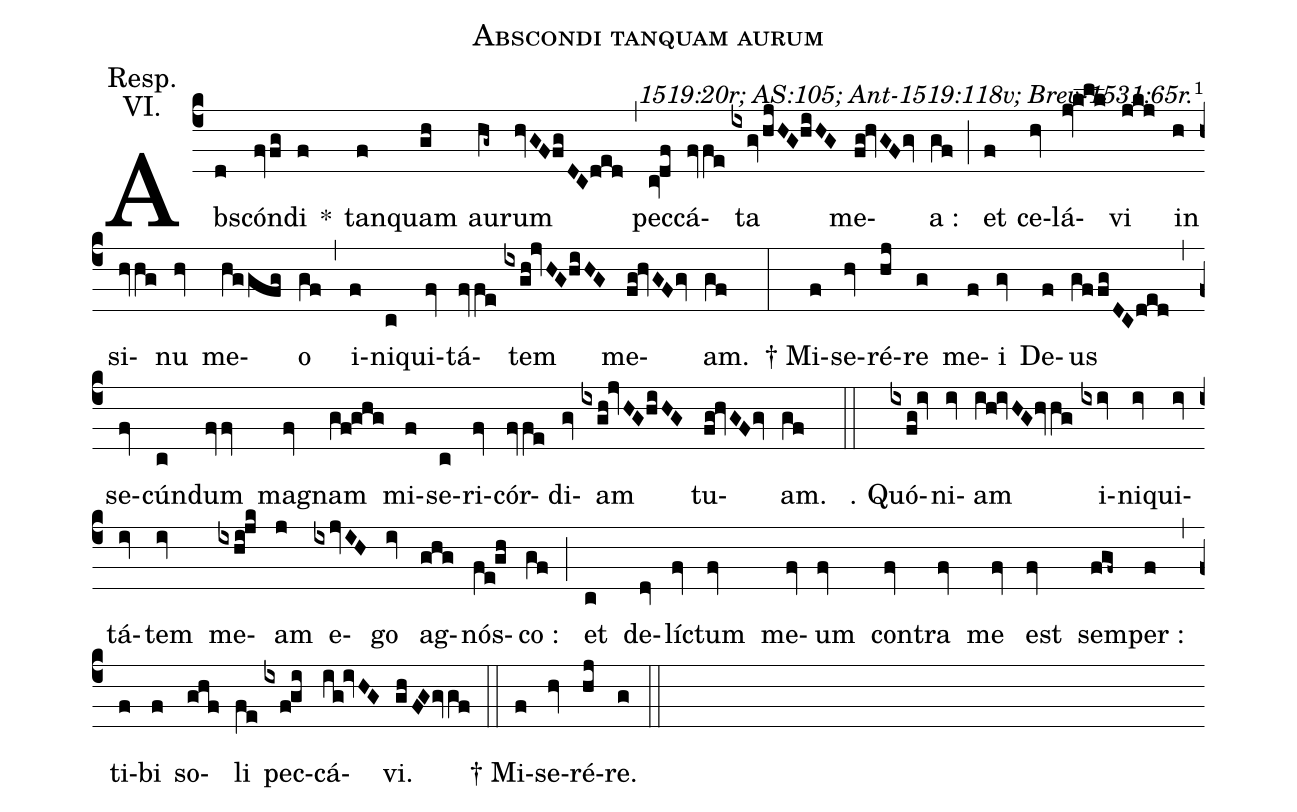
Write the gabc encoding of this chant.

name: Abscondi tanquam aurum;
commentary: 1519:20r; AS:105; Ant-1519:118v; Brev-1531:65r.\footnote{1519:20r. has no flats. In 1519:20r. `peccávi' is set FGB♭.B♭GB♭AGGAGFG.GF.};
annotation: Resp.;
annotation: VI.;
%%
(c4) Ab(d)scón(fvfg)di(f) *() tan(f)quam(gh) au(hg~)rum(hvGF/0fgDC/0ded) (,)
pec(cv!df)cá(fvfe)ta(ixgvhjHG/0hiHG) me(fg!hvGF/0gv)a :(gf) (;)
et(f) ce(hv)lá(jv!klk)vi(jkj) in(h) si(hvhg)nu(hv) me(hggfg)o(gf) (,)
i(f)ni(c)qui(fv)tá(fvfe)tem(ixgh!jvHG/0hiHG) me(fg!hvGF/0gv)am.(gf) (:)

<sp>†</sp> Mi(f)se(hv)ré(hj)re(g) me(f)i(gv) De(f)us(gffgDC/0ded) (,)
se(fv)cún(c)dum(fvfv) mag(fv)nam(gf!ghg) mi(f)se(c)ri(fv)cór(fvfe)di(gv)am(ixgh!jvHG/0hiHG) tu(fg!hvGF/0gv)am.(gf) (::)

<sp>℣.</sp> Quó(ixfg!iv)ni(iv)am(ih!ivHG/0hvhg) i(ixiv)ni(iv)qui(iv)tá(iv)tem(iv) me(ixhi!jk)am(j) e(ixjvIH)go(iv) ag(ghg)nós(fe!gh)co :(gf) (;)
et(c) de(dv)líc(fv)tum(fv) me(fv)um(fv) con(fv)tra(fv) me(fv) est(fv) sem(fgf~)per :(f) (,)
ti(f)bi(f) so(ghf)li(fe) pec(ixf!gi)cá(ig!ivHG)vi.(ghFG/0gvgf) (::)

<sp>†</sp> Mi(f)se(hv)ré(hj)re.(g) (::)
